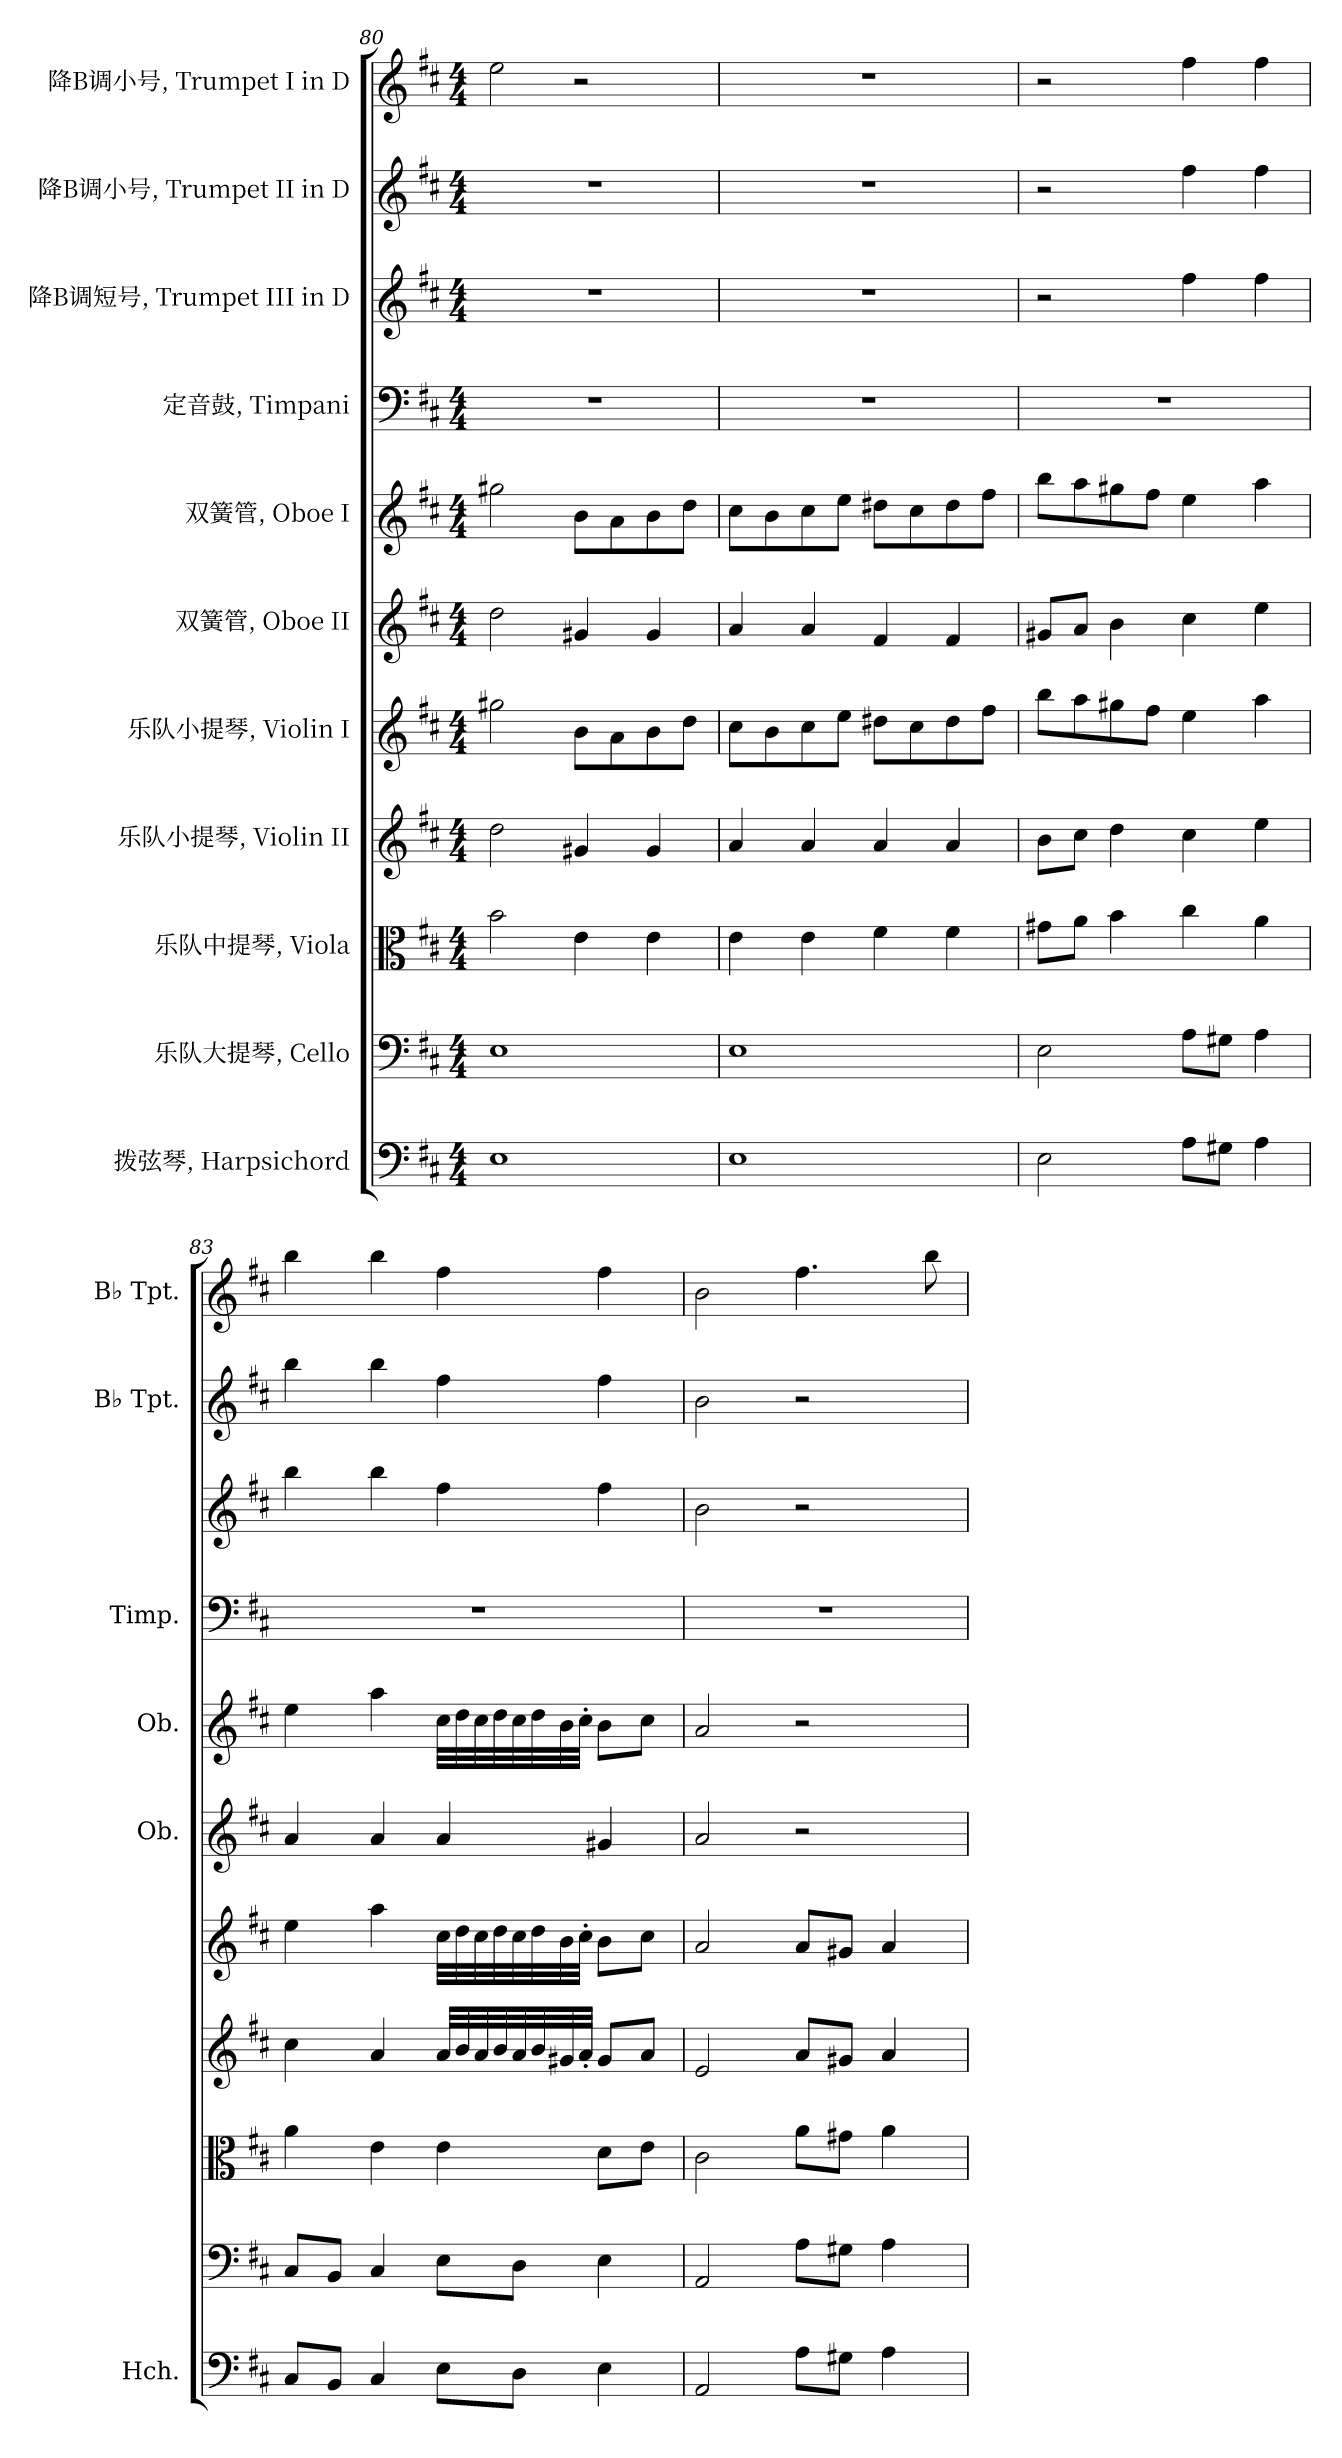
**kern	**kern	**kern	**kern	**kern	**kern	**kern	**kern	**kern	**kern	**kern
*part11	*part10	*part9	*part8	*part7	*part6	*part5	*part4	*part3	*part2	*part1
*staff11	*staff10	*staff9	*staff8	*staff7	*staff6	*staff5	*staff4	*staff3	*staff2	*staff1
*I"拨弦琴, Harpsichord	*I"乐队大提琴, Cello	*I"乐队中提琴, Viola	*I"乐队小提琴, Violin II	*I"乐队小提琴, Violin I	*I"双簧管, Oboe II	*I"双簧管, Oboe I	*I"定音鼓, Timpani	*I"降B调短号, Trumpet III in D	*I"降B调小号, Trumpet II in D	*I"降B调小号, Trumpet I in D
*I'Hch.	*	*	*	*	*I'Ob.	*I'Ob.	*I'Timp.	*	*I'B♭ Tpt.	*I'B♭ Tpt.
*clefF4	*clefF4	*clefC3	*clefG2	*clefG2	*clefG2	*clefG2	*clefF4	*clefG2	*clefG2	*clefG2
*	*	*	*	*	*	*	*	*ITrd1c2	*ITrd1c2	*ITrd1c2
*k[f#c#]	*k[f#c#]	*k[f#c#]	*k[f#c#]	*k[f#c#]	*k[f#c#]	*k[f#c#]	*k[f#c#]	*k[]	*k[]	*k[]
*M4/4	*M4/4	*M4/4	*M4/4	*M4/4	*M4/4	*M4/4	*M4/4	*M4/4	*M4/4	*M4/4
=80	=80	=80	=80	=80	=80	=80	=80	=80	=80	=80
1E	1E	2b\	2dd\	2gg#X\	2dd\	2gg#X\	1r	1r	1r	2dd\
.	.	4e\	4g#X/	8b\L	4g#X/	8b\L	.	.	.	2r
.	.	.	.	8a\	.	8a\	.	.	.	.
.	.	4e\	4g#/	8b\	4g#/	8b\	.	.	.	.
.	.	.	.	8dd\J	.	8dd\J	.	.	.	.
=81	=81	=81	=81	=81	=81	=81	=81	=81	=81	=81
1E	1E	4e\	4a/	8cc#\L	4a/	8cc#\L	1r	1r	1r	1r
.	.	.	.	8b\	.	8b\	.	.	.	.
.	.	4e\	4a/	8cc#\	4a/	8cc#\	.	.	.	.
.	.	.	.	8ee\J	.	8ee\J	.	.	.	.
.	.	4f#\	4a/	8dd#X\L	4f#/	8dd#X\L	.	.	.	.
.	.	.	.	8cc#\	.	8cc#\	.	.	.	.
.	.	4f#\	4a/	8dd#\	4f#/	8dd#\	.	.	.	.
.	.	.	.	8ff#\J	.	8ff#\J	.	.	.	.
=82	=82	=82	=82	=82	=82	=82	=82	=82	=82	=82
2E\	2E\	8g#X\L	8b\L	8bb\L	8g#X/L	8bb\L	1r	2r	2r	2r
.	.	8a\J	8cc#\J	8aa\	8a/J	8aa\	.	.	.	.
.	.	4b\	4dd\	8gg#X\	4b\	8gg#X\	.	.	.	.
.	.	.	.	8ff#\J	.	8ff#\J	.	.	.	.
8A\L	8A\L	4cc#\	4cc#\	4ee\	4cc#\	4ee\	.	4ee\	4ee\	4ee\
8G#X\J	8G#X\J	.	.	.	.	.	.	.	.	.
4A\	4A\	4a\	4ee\	4aa\	4ee\	4aa\	.	4ee\	4ee\	4ee\
!!LO:PB:g=z
=83	=83	=83	=83	=83	=83	=83	=83	=83	=83	=83
8C#/L	8C#/L	4a\	4cc#\	4ee\	4a/	4ee\	1r	4aa\	4aa\	4aa\
8BB/J	8BB/J	.	.	.	.	.	.	.	.	.
4C#/	4C#/	4e\	4a/	4aa\	4a/	4aa\	.	4aa\	4aa\	4aa\
8E\L	8E\L	4e\	32a/LLL	32cc#\LLL	4a/	32cc#\LLL	.	4ee\	4ee\	4ee\
.	.	.	32b/	32dd\	.	32dd\	.	.	.	.
.	.	.	32a/	32cc#\	.	32cc#\	.	.	.	.
.	.	.	32b/	32dd\	.	32dd\	.	.	.	.
8D\J	8D\J	.	32a/	32cc#\	.	32cc#\	.	.	.	.
.	.	.	32b/	32dd\	.	32dd\	.	.	.	.
.	.	.	32g#X/	32b\	.	32b\	.	.	.	.
.	.	.	32a'/JJJ	32cc#'\JJJ	.	32cc#'\JJJ	.	.	.	.
4E\	4E\	8d\L	8g#/L	8b\L	4g#X/	8b\L	.	4ee\	4ee\	4ee\
.	.	8e\J	8a/J	8cc#\J	.	8cc#\J	.	.	.	.
=84	=84	=84	=84	=84	=84	=84	=84	=84	=84	=84
2AA/	2AA/	2c#\	2e/	2a/	2a/	2a/	1r	2a\	2a\	2a\
8A\L	8A\L	8a\L	8a/L	8a/L	2r	2r	.	2r	2r	4.ee\
8G#X\J	8G#X\J	8g#X\J	8g#X/J	8g#X/J	.	.	.	.	.	.
4A\	4A\	4a\	4a/	4a/	.	.	.	.	.	.
.	.	.	.	.	.	.	.	.	.	8aa\
=	=	=	=	=	=	=	=	=	=	=
*-	*-	*-	*-	*-	*-	*-	*-	*-	*-	*-
